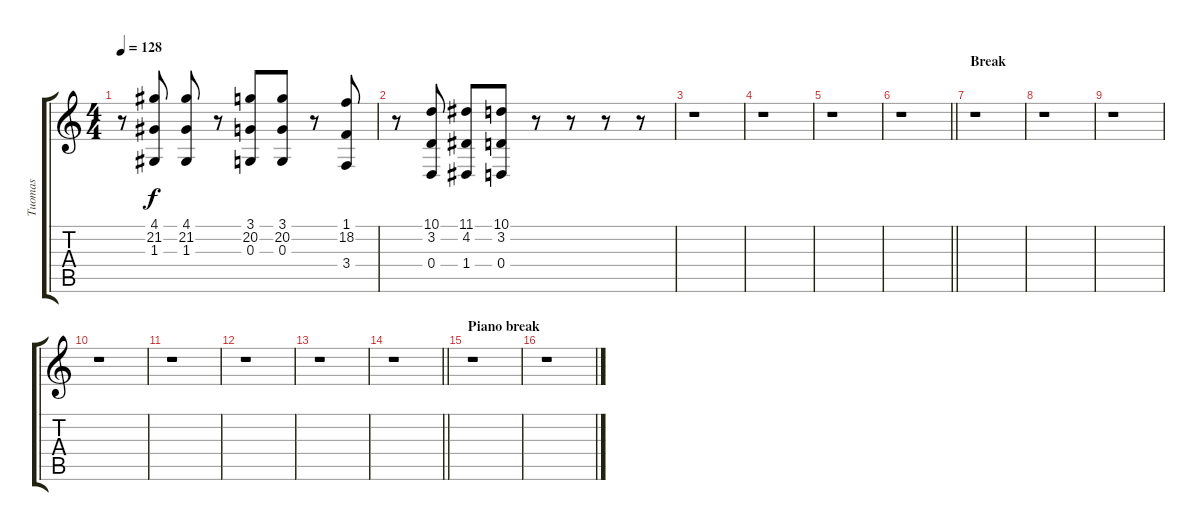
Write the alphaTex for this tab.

\track ("Tuomas" "Tuomas") {instrument stringensemble1}
\staff {score tabs}
\tuning (E4 B3 G3 D3 A2 E2) {hide}
\ts (4 4)
\tempo 128
\clef g2
\ks c
r.8{dy f} (4.1 21.2 1.3).8 (4.1 21.2 1.3).8 r.8 (3.1 20.2 0.3).8 (3.1 20.2 0.3).8 r.8 (1.1 18.2 3.4).8 |
r.8 (10.1 3.2 0.4).8 (11.1 4.2 1.4).8 (10.1 3.2 0.4).8 r.8 r.8 r.8 r.8 |
r.1 |
r.1 |
r.1 |
\barLineRight lightlight
r.1 |
\section ("" "Break")
r.1 |
r.1 |
r.1 |
r.1 |
r.1 |
r.1 |
r.1 |
\barLineRight lightlight
r.1 |
\section ("" "Piano break")
r.1 |
r.1
